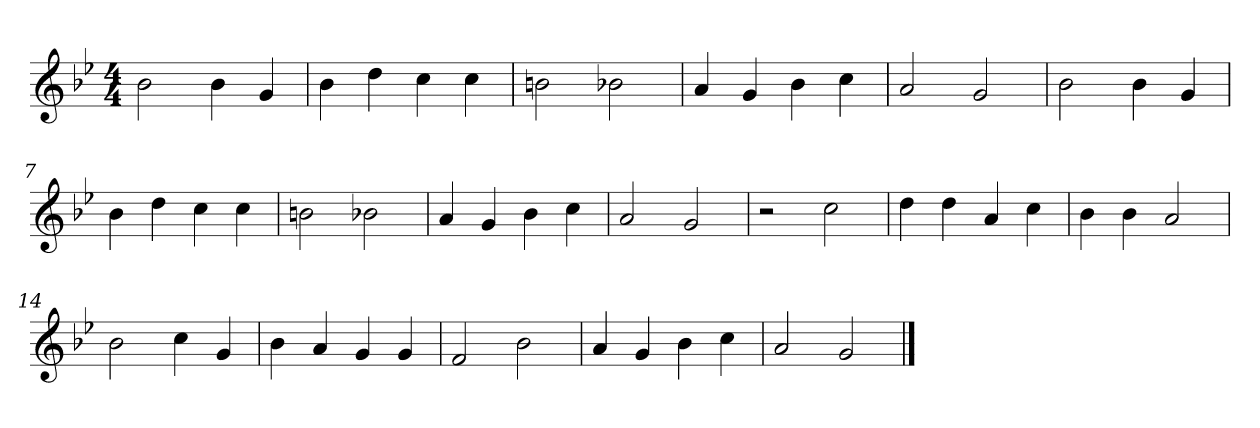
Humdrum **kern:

**kern
*part1
*staff1
*k[b-e-]
*M4/4
*MM120
=1
2b-
4b-
4g
=2
4b-
4dd
4cc
4cc
=3
2bn
2b-X
=4
4a
4g
4b-
4cc
=5
2a
2g
=6
2b-
4b-
4g
=7
4b-
4dd
4cc
4cc
=8
2bn
2b-X
=9
4a
4g
4b-
4cc
=10
2a
2g
=11
2r
2cc
=12
4dd
4dd
4a
4cc
=13
4b-
4b-
2a
=14
2b-
4cc
4g
=15
4b-
4a
4g
4g
=16
2f
2b-
=17
4a
4g
4b-
4cc
=18
2a
2g
==
*-
